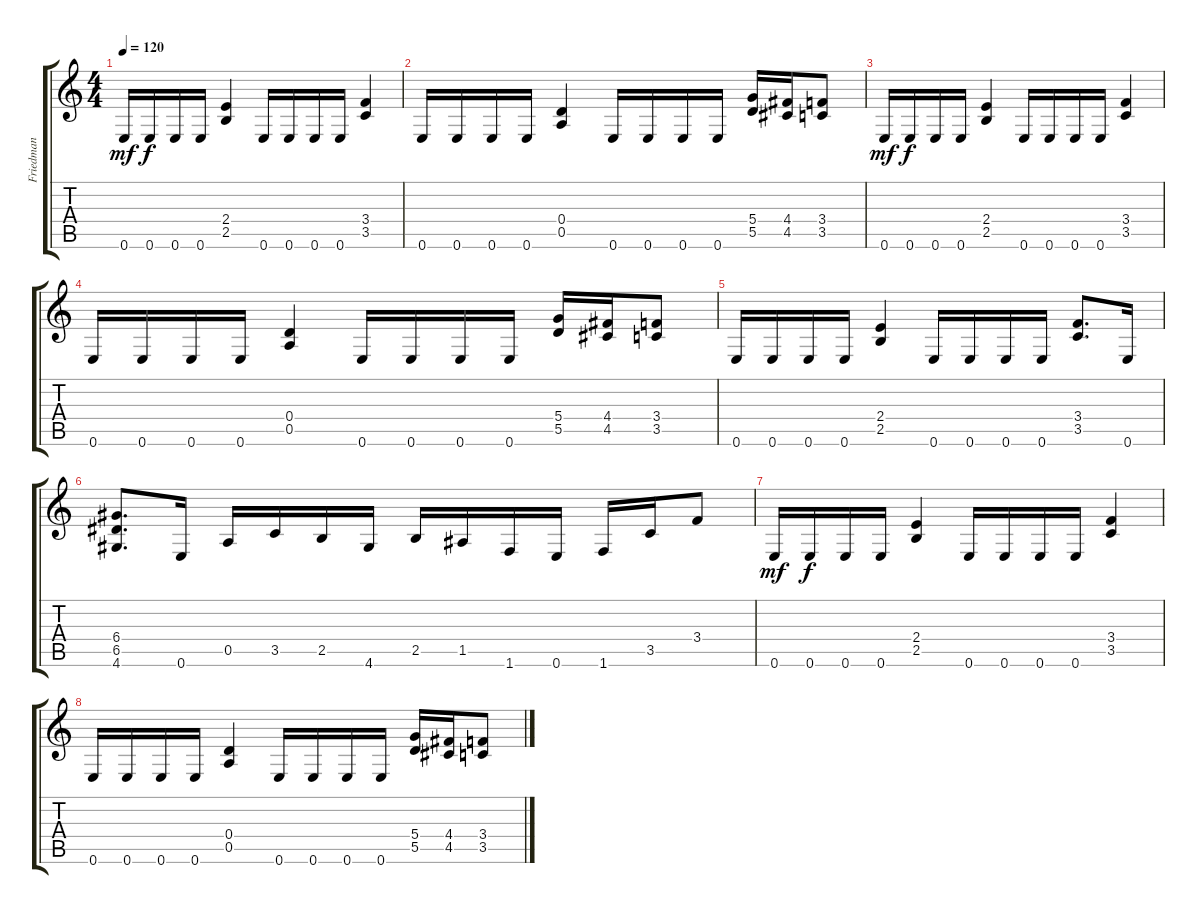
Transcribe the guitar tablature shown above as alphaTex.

\track ("Friedman" "Friedman") {instrument distortionguitar}
\staff {score tabs}
\tuning (E4 B3 G3 D3 A2 E2) {hide}
\ts (4 4)
\tempo 120
\clef g2
\ks c
0.6.16{dy mf} 0.6.16{dy f} 0.6.16 0.6.16 (2.4 2.5).4 0.6.16 0.6.16 0.6.16 0.6.16 (3.4 3.5).4 |
0.6.16 0.6.16 0.6.16 0.6.16 (0.4 0.5).4 0.6.16 0.6.16 0.6.16 0.6.16 (5.4 5.5).16 (4.4 4.5).16 (3.4 3.5).8 |
0.6.16{dy mf} 0.6.16{dy f} 0.6.16 0.6.16 (2.4 2.5).4 0.6.16 0.6.16 0.6.16 0.6.16 (3.4 3.5).4 |
0.6.16 0.6.16 0.6.16 0.6.16 (0.4 0.5).4 0.6.16 0.6.16 0.6.16 0.6.16 (5.4 5.5).16 (4.4 4.5).16 (3.4 3.5).8 |
0.6.16 0.6.16 0.6.16 0.6.16 (2.4 2.5).4 0.6.16 0.6.16 0.6.16 0.6.16 (3.4 3.5).8{d} 0.6.16 |
(6.4 6.5 4.6).8{d} 0.6.16 0.5.16 3.5.16 2.5.16 4.6.16 2.5.16 1.5.16 1.6.16 0.6.16 1.6.16 3.5.16 3.4.8 |
0.6.16{dy mf} 0.6.16{dy f} 0.6.16 0.6.16 (2.4 2.5).4 0.6.16 0.6.16 0.6.16 0.6.16 (3.4 3.5).4 |
0.6.16 0.6.16 0.6.16 0.6.16 (0.4 0.5).4 0.6.16 0.6.16 0.6.16 0.6.16 (5.4 5.5).16 (4.4 4.5).16 (3.4 3.5).8
